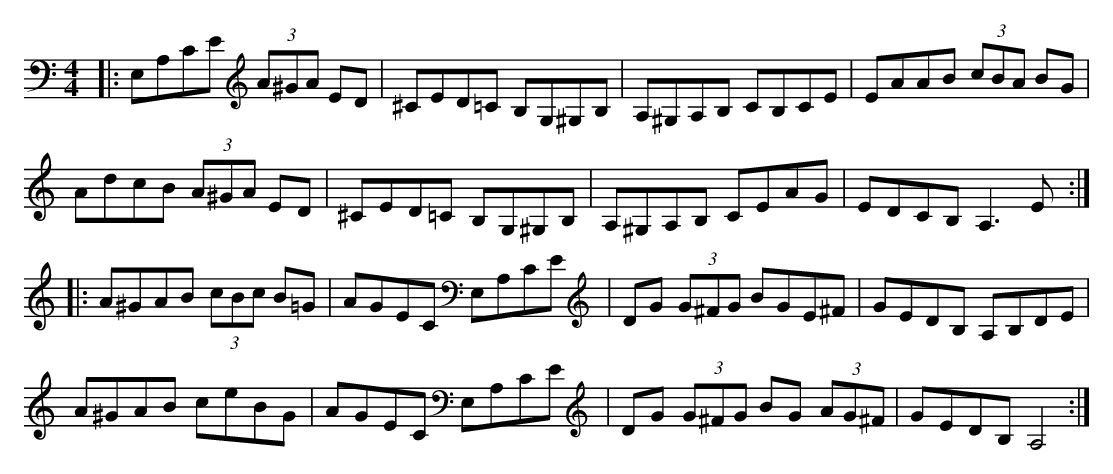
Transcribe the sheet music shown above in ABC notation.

X:1
M:4/4
K:Amin
|:E,A,CE (3A^GA ED|^CED=C B,G,^G,B,|A,^G,A,B, CB,CE|EAAB (3cBA BG|
AdcB (3A^GA ED|^CED=C B,G,^G,B,|A,^G,A,B, CEAG|EDCB, A,3E:|
|:A^GAB (3cBc B=G|AGEC E,A,CE|DG (3G^FG BGE^F|GEDB, A,B,DE|
A^GAB ceBG|AGEC E,A,CE|DG (3G^FG BG (3AG^F|GEDB, A,4:|
